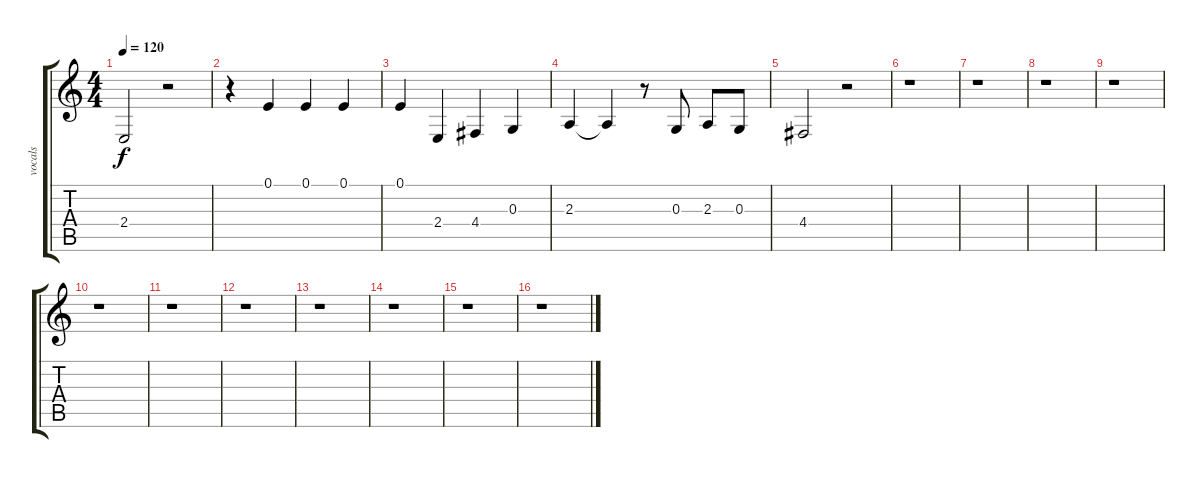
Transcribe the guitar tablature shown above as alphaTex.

\track ("vocals" "vocals") {instrument drawbarorgan}
\staff {score tabs}
\tuning (E4 B3 G3 D3 A2 E2) {hide}
\ts (4 4)
\tempo 120
\clef g2
\ks c
2.4.2{dy f} r.2 |
r.4 0.1.4 0.1.4 0.1.4 |
0.1.4 2.4.4 4.4.4 0.3.4 |
2.3.4 2.3{t}.4 r.8 0.3.8 2.3.8 0.3.8 |
4.4.2 r.2 |
r.1 |
r.1 |
r.1 |
r.1 |
r.1 |
r.1 |
r.1 |
r.1 |
r.1 |
r.1 |
r.1
